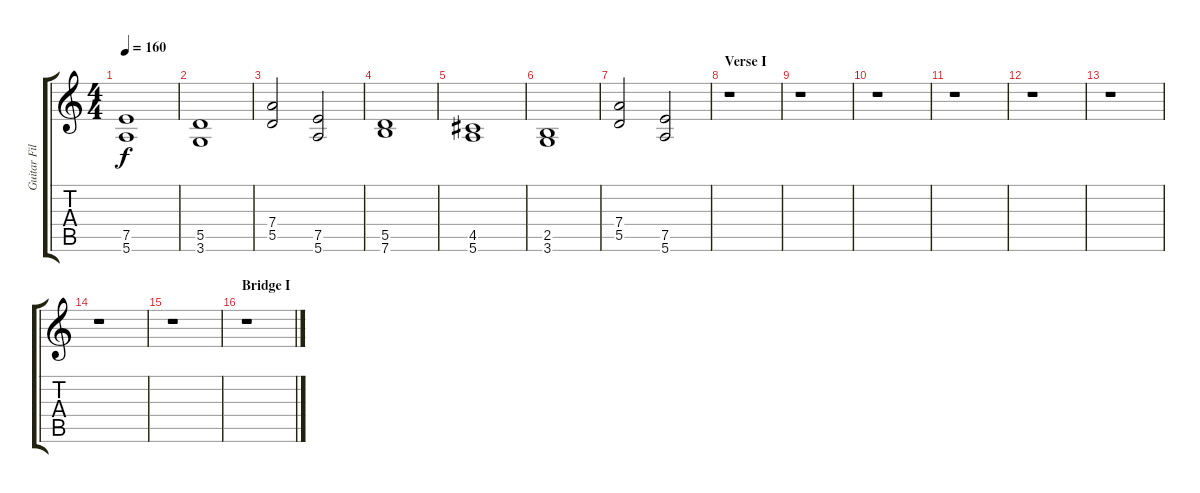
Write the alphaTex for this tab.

\track ("Guitar Fills" "Guitar Fil") {instrument overdrivenguitar}
\staff {score tabs}
\tuning (E4 B3 G3 D3 A2 E2) {hide}
\ts (4 4)
\tempo 160
\clef g2
\ks c
(7.5 5.6).1{dy f} |
(5.5 3.6).1 |
(7.4 5.5).2 (7.5 5.6).2 |
(5.5 7.6).1 |
(4.5 5.6).1 |
(2.5 3.6).1 |
(7.4 5.5).2 (7.5 5.6).2 |
\section ("" "Verse I")
r.1 |
r.1 |
r.1 |
r.1 |
r.1 |
r.1 |
r.1 |
r.1 |
\section ("" "Bridge I")
r.1
